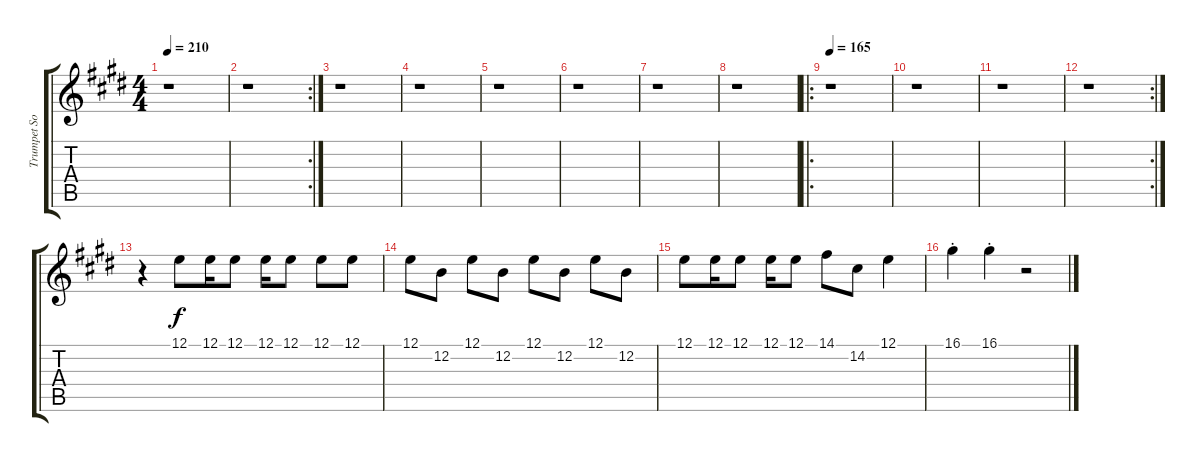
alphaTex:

\track ("Trumpet Solo" "Trumpet So") {instrument trumpet}
\staff {score tabs}
\tuning (E4 B3 G3 D3 A2 E2) {hide}
\ts (4 4)
\tempo 210
\clef g2
\ks c#minor
r.1{dy f} |
\rc 2
r.1 |
\ks e
r.1 |
\ks c#minor
r.1 |
r.1 |
r.1 |
\ks e
r.1 |
\ks c#minor
r.1 |
\ro
\tempo 165
\ks e
r.1 |
\ks c#minor
r.1 |
r.1 |
\rc 2
r.1 |
\ks e
r.4 12.1.8 12.1.16 12.1.8 12.1.16 12.1.8 12.1.8 12.1.8 |
\ks c#minor
12.1.8 12.2.8 12.1.8 12.2.8 12.1.8 12.2.8 12.1.8 12.2.8 |
12.1.8 12.1.16 12.1.8 12.1.16 12.1.8 14.1.8 14.2.8 12.1.4 |
16.1{st}.4 16.1{st}.4 r.2
